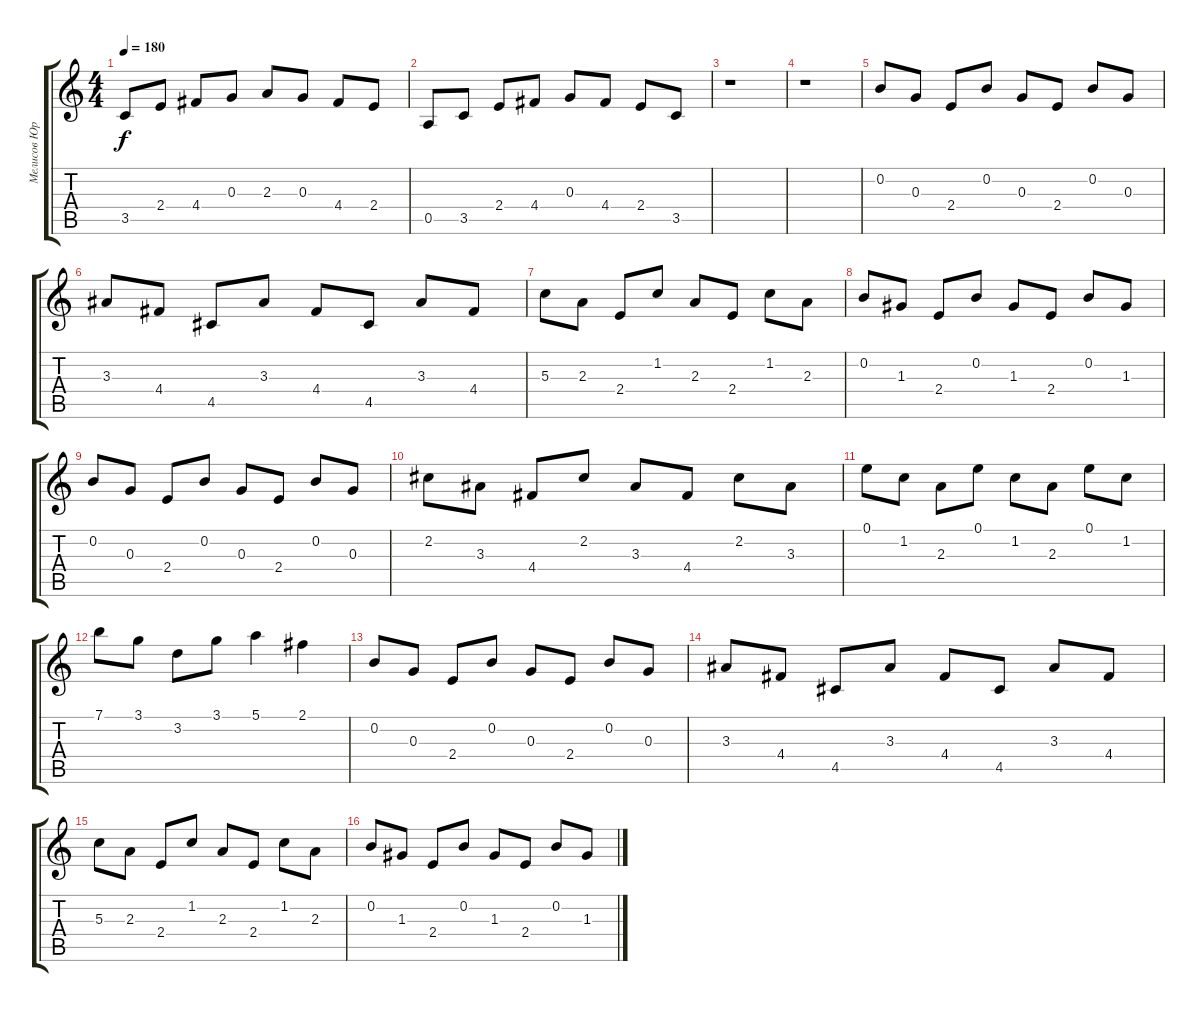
\track ("Мелисов Юрий" "Мелисов Юр") {instrument overdrivenguitar}
\staff {score tabs}
\tuning (E4 B3 G3 D3 A2 E2) {hide}
\ts (4 4)
\tempo 180
\clef g2
\ks c
3.5.8{dy f} 2.4.8 4.4.8 0.3.8 2.3.8 0.3.8 4.4.8 2.4.8 |
0.5.8 3.5.8 2.4.8 4.4.8 0.3.8 4.4.8 2.4.8 3.5.8 |
r.1 |
r.1 |
0.2.8 0.3.8 2.4.8 0.2.8 0.3.8 2.4.8 0.2.8 0.3.8 |
3.3.8 4.4.8 4.5.8 3.3.8 4.4.8 4.5.8 3.3.8 4.4.8 |
5.3.8 2.3.8 2.4.8 1.2.8 2.3.8 2.4.8 1.2.8 2.3.8 |
0.2.8 1.3.8 2.4.8 0.2.8 1.3.8 2.4.8 0.2.8 1.3.8 |
0.2.8 0.3.8 2.4.8 0.2.8 0.3.8 2.4.8 0.2.8 0.3.8 |
2.2.8 3.3.8 4.4.8 2.2.8 3.3.8 4.4.8 2.2.8 3.3.8 |
0.1.8 1.2.8 2.3.8 0.1.8 1.2.8 2.3.8 0.1.8 1.2.8 |
7.1.8 3.1.8 3.2.8 3.1.8 5.1.4 2.1.4 |
0.2.8 0.3.8 2.4.8 0.2.8 0.3.8 2.4.8 0.2.8 0.3.8 |
3.3.8 4.4.8 4.5.8 3.3.8 4.4.8 4.5.8 3.3.8 4.4.8 |
5.3.8 2.3.8 2.4.8 1.2.8 2.3.8 2.4.8 1.2.8 2.3.8 |
0.2.8 1.3.8 2.4.8 0.2.8 1.3.8 2.4.8 0.2.8 1.3.8
